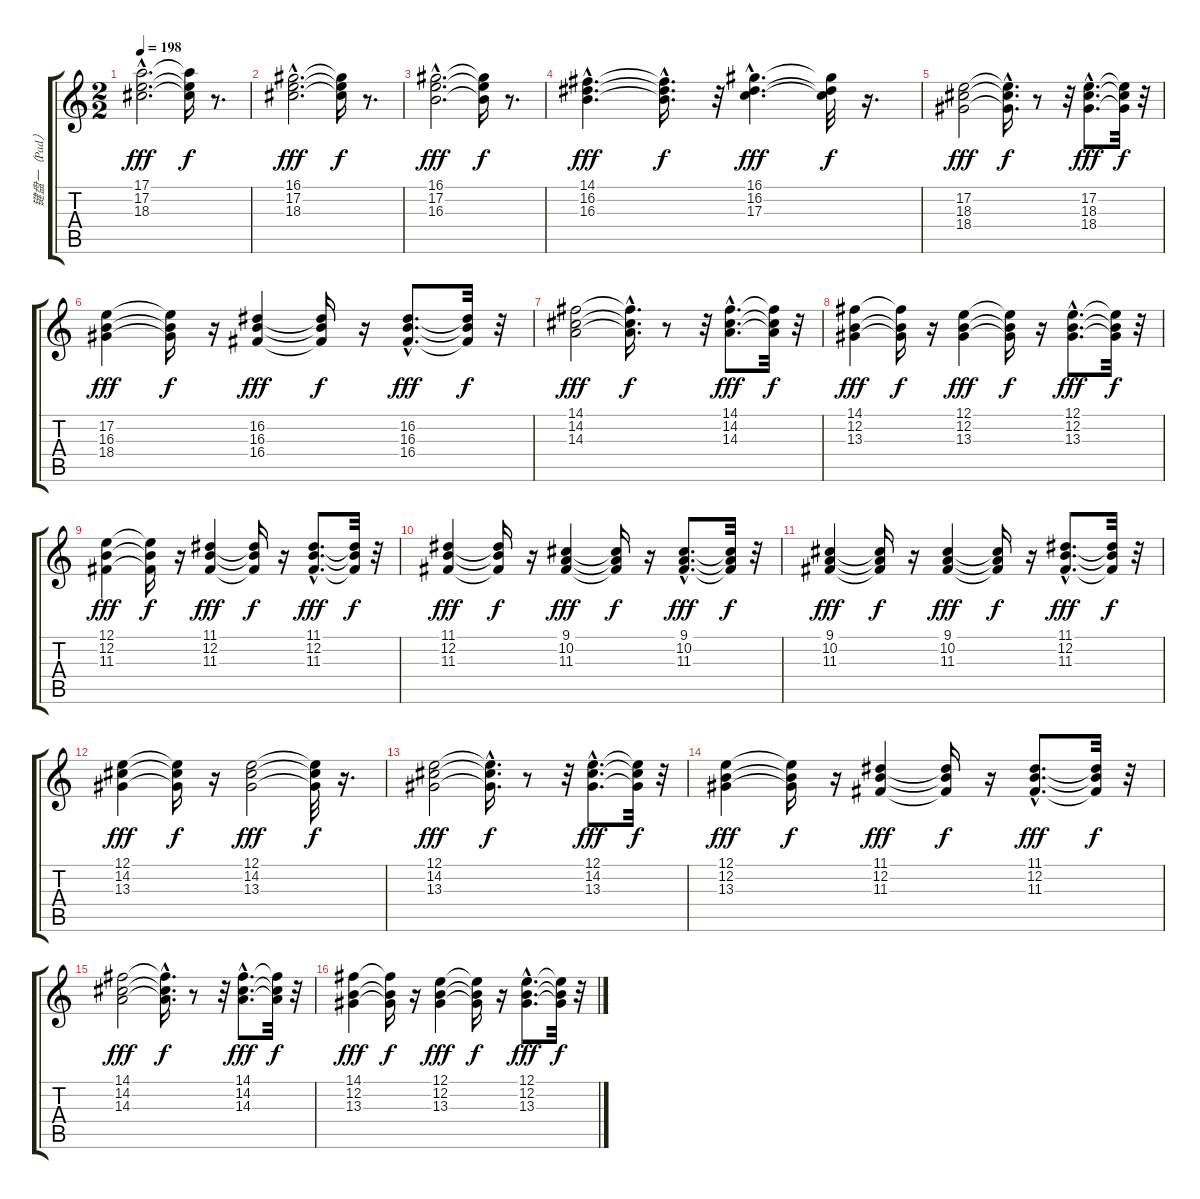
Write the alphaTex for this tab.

\track ("键盘一（Pad）" "键盘一（Pad）") {instrument pad1newage}
\staff {score tabs}
\tuning (E4 B3 G3 D3 A2 E2) {hide}
\ts (2 2)
\tempo 198
\clef g2
\ks c
(17.1{hac} 17.2{hac} 18.3{hac}).2{d dy fff} (17.1{t} 17.2{t} 18.3{t}).16{dy f} r.8{d} |
(16.1{hac} 17.2{hac} 18.3{hac}).2{d dy fff} (16.1{t} 17.2{t} 18.3{t}).16{dy f} r.8{d} |
(16.1{hac} 17.2{hac} 16.3{hac}).2{d dy fff} (16.1{t} 17.2{t} 16.3{t}).16{dy f} r.8{d} |
(14.1{hac} 16.2{hac} 16.3{hac}).4{d dy fff} (14.1{hac t} 16.2{hac t} 16.3{hac t}).16{d dy f} r.32 (16.1{hac} 16.2{hac} 17.3{hac}).4{d dy fff} (16.1{t} 16.2{t} 17.3{t}).32{dy f} r.16{d} |
(17.2 18.3 18.4).2{dy fff} (17.2{hac t} 18.3{hac t} 18.4{hac t}).16{d dy f} r.8 r.32 (17.2{hac} 18.3{hac} 18.4{hac}).8{d dy fff} (17.2{t} 18.3{t} 18.4{t}).32{dy f} r.32 |
(17.2 16.3 18.4).4{dy fff} (17.2{t} 16.3{t} 18.4{t}).16{dy f} r.16 (16.2 16.3 16.4).4{dy fff} (16.2{t} 16.3{t} 16.4{t}).16{dy f} r.16 (16.2{hac} 16.3{hac} 16.4{hac}).8{d dy fff} (16.2{t} 16.3{t} 16.4{t}).32{dy f} r.32 |
(14.1 14.2 14.3).2{dy fff} (14.1{hac t} 14.2{hac t} 14.3{hac t}).16{d dy f} r.8 r.32 (14.1{hac} 14.2{hac} 14.3{hac}).8{d dy fff} (14.1{t} 14.2{t} 14.3{t}).32{dy f} r.32 |
(14.1 12.2 13.3).4{dy fff} (14.1{t} 12.2{t} 13.3{t}).16{dy f} r.16 (12.1 12.2 13.3).4{dy fff} (12.1{t} 12.2{t} 13.3{t}).16{dy f} r.16 (12.1{hac} 12.2{hac} 13.3{hac}).8{d dy fff} (12.1{t} 12.2{t} 13.3{t}).32{dy f} r.32 |
(12.1 12.2 11.3).4{dy fff} (12.1{t} 12.2{t} 11.3{t}).16{dy f} r.16 (11.1 12.2 11.3).4{dy fff} (11.1{t} 12.2{t} 11.3{t}).16{dy f} r.16 (11.1{hac} 12.2{hac} 11.3{hac}).8{d dy fff} (11.1{t} 12.2{t} 11.3{t}).32{dy f} r.32 |
(11.1 12.2 11.3).4{dy fff} (11.1{t} 12.2{t} 11.3{t}).16{dy f} r.16 (9.1 10.2 11.3).4{dy fff} (9.1{t} 10.2{t} 11.3{t}).16{dy f} r.16 (9.1{hac} 10.2{hac} 11.3{hac}).8{d dy fff} (9.1{t} 10.2{t} 11.3{t}).32{dy f} r.32 |
(9.1 10.2 11.3).4{dy fff} (9.1{t} 10.2{t} 11.3{t}).16{dy f} r.16 (9.1 10.2 11.3).4{dy fff} (9.1{t} 10.2{t} 11.3{t}).16{dy f} r.16 (11.1{hac} 12.2{hac} 11.3{hac}).8{d dy fff} (11.1{t} 12.2{t} 11.3{t}).32{dy f} r.32 |
(12.1 14.2 13.3).4{dy fff} (12.1{t} 14.2{t} 13.3{t}).16{dy f} r.16 (12.1 14.2 13.3).2{dy fff} (12.1{t} 14.2{t} 13.3{t}).32{dy f} r.16{d} |
(12.1 14.2 13.3).2{dy fff} (12.1{hac t} 14.2{hac t} 13.3{hac t}).16{d dy f} r.8 r.32 (12.1{hac} 14.2{hac} 13.3{hac}).8{d dy fff} (12.1{t} 14.2{t} 13.3{t}).32{dy f} r.32 |
(12.1 12.2 13.3).4{dy fff} (12.1{t} 12.2{t} 13.3{t}).16{dy f} r.16 (11.1 12.2 11.3).4{dy fff} (11.1{t} 12.2{t} 11.3{t}).16{dy f} r.16 (11.1{hac} 12.2{hac} 11.3{hac}).8{d dy fff} (11.1{t} 12.2{t} 11.3{t}).32{dy f} r.32 |
(14.1 14.2 14.3).2{dy fff} (14.1{hac t} 14.2{hac t} 14.3{hac t}).16{d dy f} r.8 r.32 (14.1{hac} 14.2{hac} 14.3{hac}).8{d dy fff} (14.1{t} 14.2{t} 14.3{t}).32{dy f} r.32 |
(14.1 12.2 13.3).4{dy fff} (14.1{t} 12.2{t} 13.3{t}).16{dy f} r.16 (12.1 12.2 13.3).4{dy fff} (12.1{t} 12.2{t} 13.3{t}).16{dy f} r.16 (12.1{hac} 12.2{hac} 13.3{hac}).8{d dy fff} (12.1{t} 12.2{t} 13.3{t}).32{dy f} r.32
